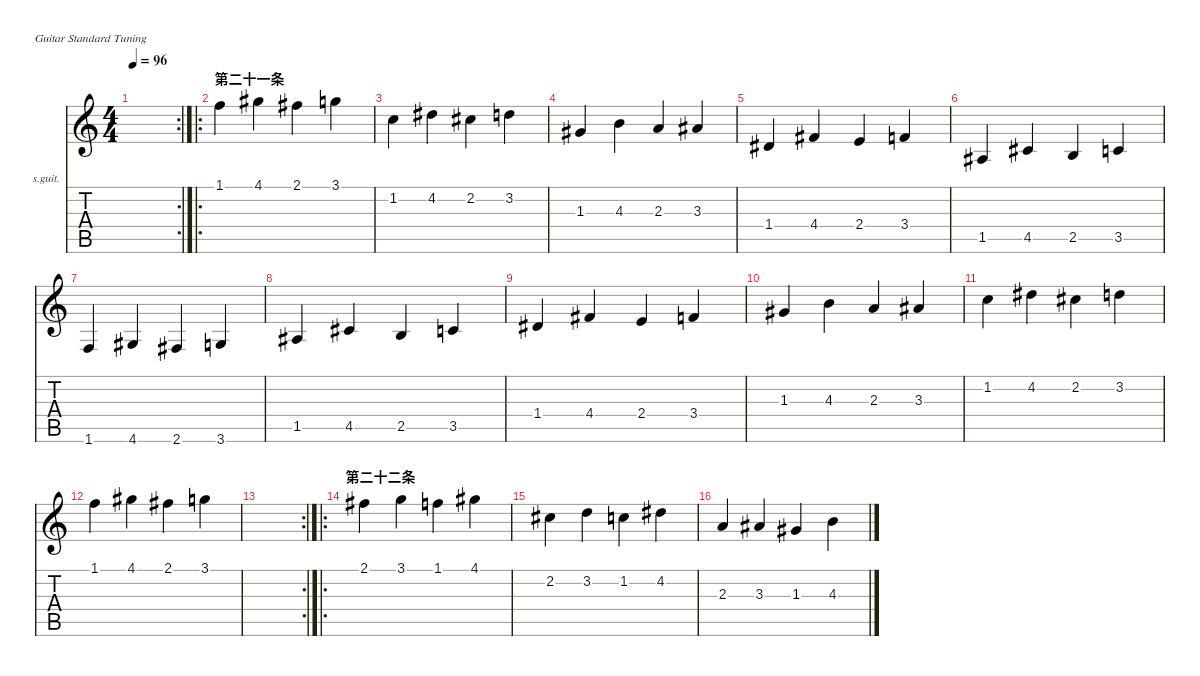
\defaultSystemsLayout 4
\hideDynamics
\bracketExtendMode nobrackets
\firstSystemTrackNameOrientation horizontal
\otherSystemsTrackNameOrientation horizontal
\track ("开指练习" "s.guit.") {instrument acousticguitarsteel}
\staff {score tabs}
\tuning (E4 B3 G3 D3 A2 E2)
\rc 2
\ts (4 4)
\tempo 96
\clef g2
\ks c
|
\ro
\section ("" "第二十一条")
1.1.4{dy f} 4.1{acc #}.4 2.1{acc #}.4 3.1.4 |
1.2.4{dy mf} 4.2{acc #}.4 2.2{acc #}.4 3.2.4 |
1.3{acc #}.4 4.3.4 2.3.4 3.3{acc #}.4 |
1.4{acc #}.4 4.4{acc #}.4 2.4.4 3.4.4 |
1.5{acc #}.4 4.5{acc #}.4 2.5.4 3.5.4 |
1.6.4 4.6{acc #}.4 2.6{acc #}.4 3.6.4 |
1.5{acc #}.4 4.5{acc #}.4 2.5.4 3.5.4 |
1.4{acc #}.4 4.4{acc #}.4 2.4.4 3.4.4 |
1.3{acc #}.4 4.3.4 2.3.4 3.3{acc #}.4 |
1.2.4 4.2{acc #}.4 2.2{acc #}.4 3.2.4 |
1.1.4 4.1{acc #}.4 2.1{acc #}.4 3.1.4 |
\rc 2
|
\ro
\section ("" "第二十二条")
2.1{acc #}.4{dy f} 3.1.4 1.1.4 4.1{acc #}.4 |
2.2{acc #}.4{dy mf} 3.2.4 1.2.4 4.2{acc #}.4 |
2.3.4 3.3{acc #}.4 1.3{acc #}.4 4.3.4
